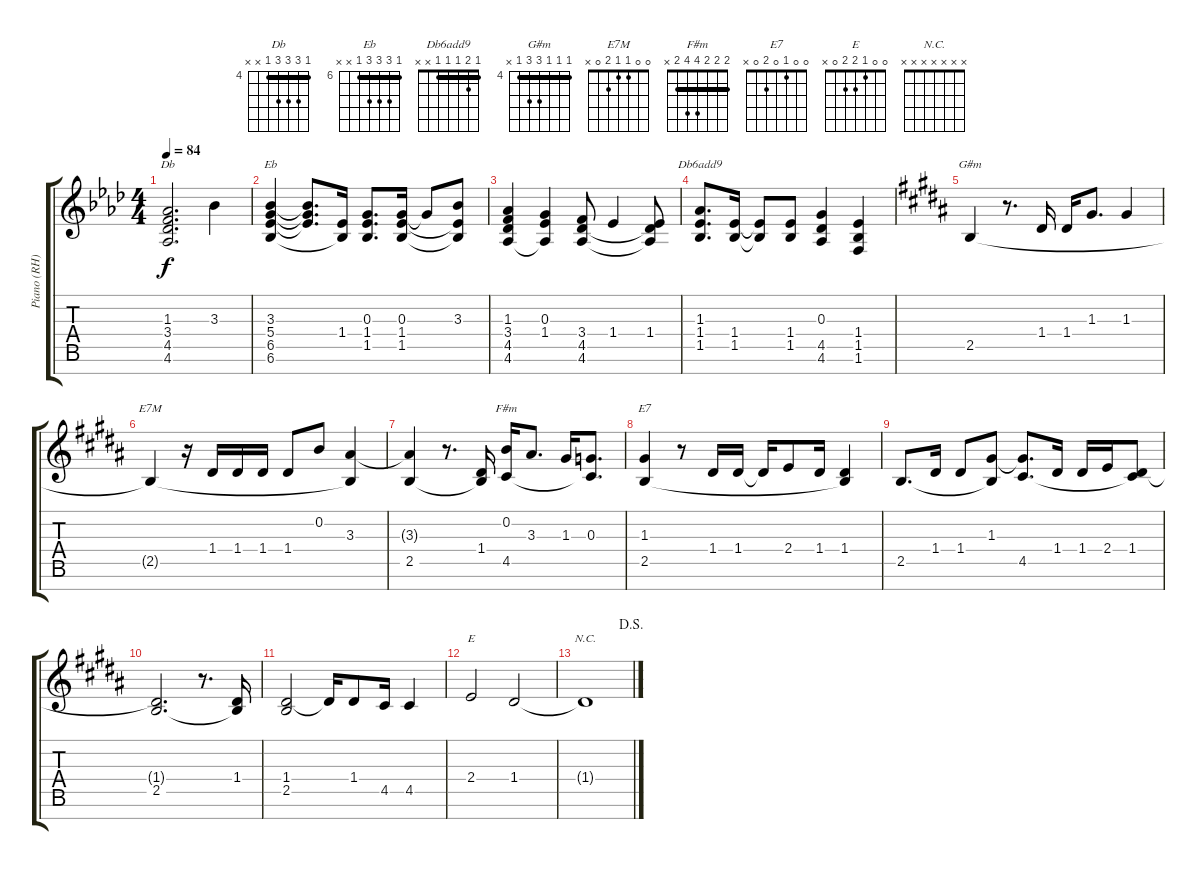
\track ("Piano (RH)" "Piano (RH)") {instrument acousticgrandpiano}
\staff {score tabs}
\tuning (E5 B4 G4 D4 A3 E3 B2) {hide}
\chord ("Db" 4 6 6 6 4 x x) {firstfret 4 barre 4}
\chord ("Eb" 6 8 8 8 6 x x) {firstfret 6 barre 6}
\chord ("Db6add9" 1 2 1 1 1 x x) {barre 1}
\chord ("G#m" 4 4 4 6 6 4 x) {firstfret 4 barre 4}
\chord ("E7M" 0 0 1 1 2 0 x)
\chord ("F#m" 2 2 2 4 4 2 x) {barre 2}
\chord ("E7" 0 0 1 0 2 0 x)
\chord ("E" 0 0 1 2 2 0 x)
\chord ("N.C." x x x x x x x)
\ts (4 4)
\tempo 84
\clef g2
\ks ab
(1.3 3.4 4.5 4.6).2{d ch "Db" dy f} 3.3.4 |
(3.3 5.4 6.5 6.6).4{ch "Eb"} (3.3{t} 5.4{t} 6.5{t}).8{d} (1.4 6.6{t}).16 (0.3 1.4 1.5).8{d} (0.3 1.4 1.5).16 0.3{t}.8 (3.3 1.4{t} 1.5{t}).8 |
(1.3 3.4 4.5 4.6).4 (0.3 1.4 4.6{t}).4 (3.4 4.5 4.6).8 1.4.4 (1.4 4.5{t} 4.6{t}).8 |
(1.3 1.4 1.5).8{d ch "Db6add9"} (1.4 1.5).16 (1.4{t} 1.5{t}).8 (1.4 1.5).8 (0.3 4.5 4.6).4 (1.4 1.5 1.6).4 |
\ks b
2.5.4{ch "G#m"} r.8{d} 1.4.16 1.4.16 1.3.8{d} 1.3.4 |
2.5{t}.4{ch "E7M"} r.16 1.4.16 1.4.16 1.4.16 1.4.8 0.2.8 (3.3 2.5{t}).4 |
(3.3{t} 2.5).4 r.8{d} (1.4 2.5{t}).16 (0.2 4.5).16{ch "F#m"} 3.3.8{d} 1.3.16 (0.3 4.5{t}).8{d} |
(1.3 2.5).4{ch "E7"} r.8 1.4.16 1.4.16 1.4{t}.16 2.4.8 1.4.16 (1.4 2.5{t}).4 |
2.5.8{d} 1.4.16 1.4.8 (1.3 2.5{t}).8 (1.3{t} 4.5).8{d} 1.4.16 1.4.16 2.4.16 (1.4 4.5{t}).8 |
(1.4{t} 2.5).2{d} r.8{d} (1.4 2.5{t}).16 |
(1.4 2.5).2 1.4{t}.16 1.4.8 4.5.16 4.5.4 |
2.4.2{ch "E"} 1.4.2 |
\jump dalsegno
1.4{t}.1{ch "N.C."}
